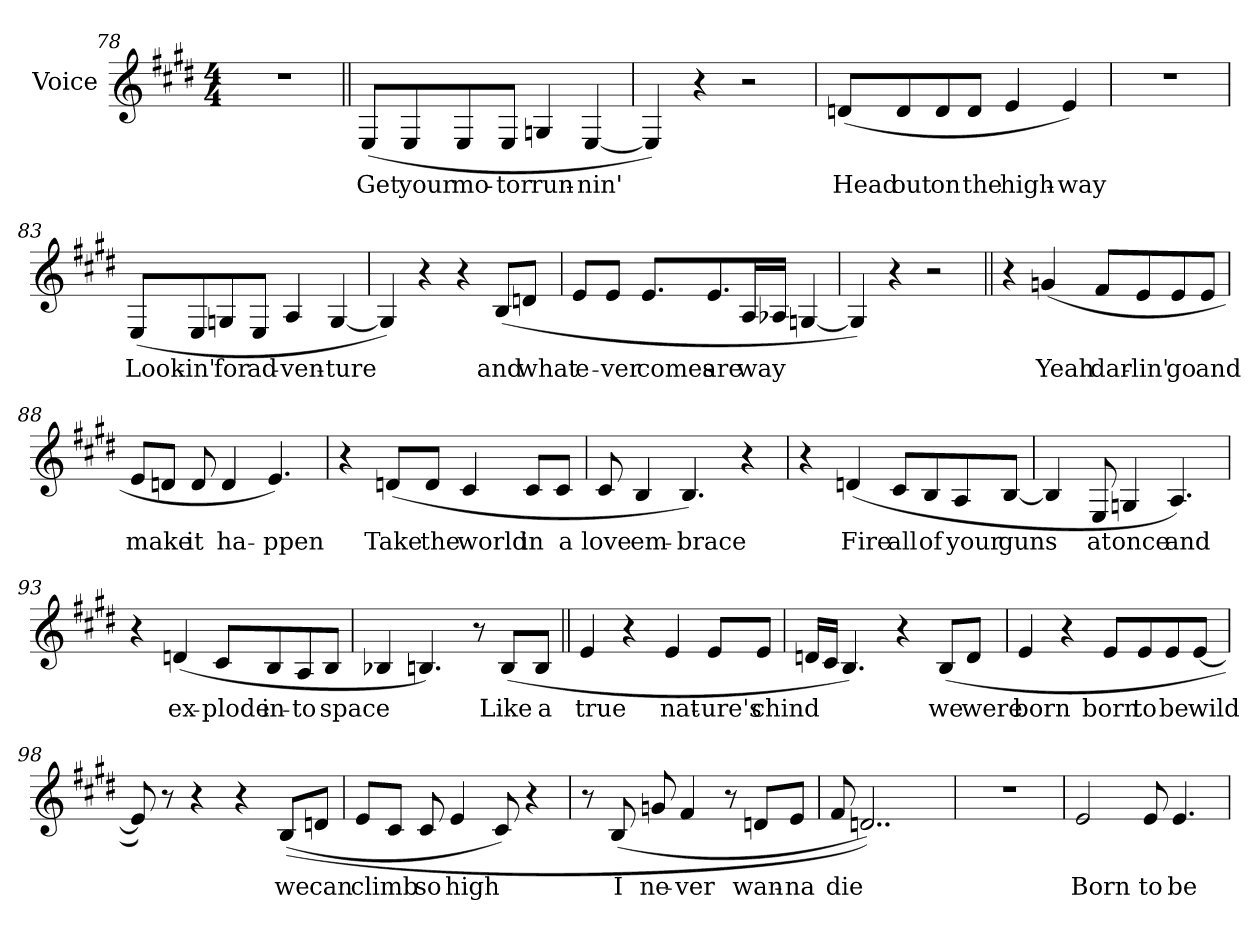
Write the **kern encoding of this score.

**kern	**text
*part1	*part1
*staff1	*staff1
*I"Voice	*
*I'Voice	*
*clefG2	*
*k[f#c#g#d#]	*
*E:	*
*M4/4	*
=78	=78
1r	.
=79||	=79||
!	!LO:LY:b:color=#000000
(8Ei/L	Get
!	!LO:LY:b:color=#000000
8Ei/	your
!	!LO:LY:b:color=#000000
8Ei/	mo-
!	!LO:LY:b:color=#000000
8Ei/J	-tor
!	!LO:LY:b:color=#000000
4Gni/	run-
!	!LO:LY:b:color=#000000
[4Ei/	-nin'
=80	=80
4Ei/])	.
4r	.
2r	.
!!LO:LB:g=z
=81	=81
!	!LO:LY:b:color=#000000
(8dni/L	Head
!	!LO:LY:b:color=#000000
8di/	out
!	!LO:LY:b:color=#000000
8di/	on
!	!LO:LY:b:color=#000000
8di/J	the
!	!LO:LY:b:color=#000000
4ei/	high-
!	!LO:LY:b:color=#000000
4ei/)	-way
=82	=82
1r	.
=83	=83
!	!LO:LY:b:color=#000000
(8Ei/L	Look-
!	!LO:LY:b:color=#000000
8Ei/	-in'
!	!LO:LY:b:color=#000000
8Gni/	for
!	!LO:LY:b:color=#000000
8Ei/J	ad-
!	!LO:LY:b:color=#000000
4Ai/	-ven-
!	!LO:LY:b:color=#000000
[4Gi/	-ture
=84	=84
4Gi/])	.
4r	.
4r	.
!	!LO:LY:b:color=#000000
(8Bi/L	and
!	!LO:LY:b:color=#000000
8dni/J	what
!!LO:LB:g=z
=85	=85
!	!LO:LY:b:color=#000000
8ei/L	e-
!	!LO:LY:b:color=#000000
8ei/J	-ver
!	!LO:LY:b:color=#000000
8.ei/L	comes
!	!LO:LY:b:color=#000000
8.ei/	are
!	!LO:LY:b:color=#000000
16Ai/L	way
16A-Xi/JJ	.
[4Gni/	.
=86	=86
4Gi/])	.
4r	.
2r	.
=87||	=87||
4r	.
!	!LO:LY:b:color=#000000
(4gni/	Yeah
!	!LO:LY:b:color=#000000
8f#i/L	dar-
!	!LO:LY:b:color=#000000
8ei/	-lin'
!	!LO:LY:b:color=#000000
8ei/	go
!	!LO:LY:b:color=#000000
8ei/J	and
=88	=88
!	!LO:LY:b:color=#000000
8ei/L	make
8dni/J	.
!	!LO:LY:b:color=#000000
8di/	it
!	!LO:LY:b:color=#000000
4di/	ha-
!	!LO:LY:b:color=#000000
4.ei/)	-ppen
!!LO:LB:g=z
=89	=89
4r	.
!	!LO:LY:b:color=#000000
(8dni/L	Take
!	!LO:LY:b:color=#000000
8di/J	the
!	!LO:LY:b:color=#000000
4c#i/	world
!	!LO:LY:b:color=#000000
8c#i/L	in
!	!LO:LY:b:color=#000000
8c#i/J	a
=90	=90
!	!LO:LY:b:color=#000000
8c#i/	love
!	!LO:LY:b:color=#000000
4Bi/	em-
!	!LO:LY:b:color=#000000
4.Bi/)	-brace
4r	.
=91	=91
4r	.
!	!LO:LY:b:color=#000000
(4dni/	Fire
!	!LO:LY:b:color=#000000
8c#i/L	all
!	!LO:LY:b:color=#000000
8Bi/	of
!	!LO:LY:b:color=#000000
8Ai/	your
!	!LO:LY:b:color=#000000
[8Bi/J	guns
=92	=92
4Bi/]	.
!	!LO:LY:b:color=#000000
8Ei/	at
!	!LO:LY:b:color=#000000
4Gni/	once
!	!LO:LY:b:color=#000000
4.Ai/)	and
!!LO:LB:g=z
=93	=93
4r	.
!	!LO:LY:b:color=#000000
(4dni/	ex-
!	!LO:LY:b:color=#000000
8c#i/L	-plode
!	!LO:LY:b:color=#000000
8Bi/	in-
!	!LO:LY:b:color=#000000
8Ai/	-to
!	!LO:LY:b:color=#000000
8Bi/J	space
=94	=94
4B-Xi/	.
4.Bni/)	.
8r	.
!	!LO:LY:b:color=#000000
(8Bi/L	Like
!	!LO:LY:b:color=#000000
8Bi/J	a
=95||	=95||
!	!LO:LY:b:color=#000000
4ei/	true
4r	.
!	!LO:LY:b:color=#000000
4ei/	nat-
!	!LO:LY:b:color=#000000
8ei/L	-ure's
!	!LO:LY:b:color=#000000
8ei/J	chind
=96	=96
16dni/LL	.
16c#i/JJ	.
4.Bi/)	.
4r	.
!	!LO:LY:b:color=#000000
(8Bi/L	we
!	!LO:LY:b:color=#000000
8di/J	were
!!LO:PB:g=z
=97	=97
!	!LO:LY:b:color=#000000
4ei/	born
4r	.
!	!LO:LY:b:color=#000000
8ei/L	born
!	!LO:LY:b:color=#000000
8ei/	to
!	!LO:LY:b:color=#000000
8ei/	be
!	!LO:LY:b:color=#000000
[8ei/J	wild
=98	=98
8ei/])	.
8r	.
4r	.
4r	.
!	!LO:LY:b:color=#000000
((8Bi/L	we
!	!LO:LY:b:color=#000000
8dni/J	can
=99	=99
!	!LO:LY:b:color=#000000
8ei/L	climb
8c#i/J	.
!	!LO:LY:b:color=#000000
8c#i/	so
!	!LO:LY:b:color=#000000
4ei/	high
8c#i/)	.
4r	.
=100	=100
8r	.
!	!LO:LY:b:color=#000000
(8Bi/	I
!	!LO:LY:b:color=#000000
8gni/	ne-
!	!LO:LY:b:color=#000000
4f#i/	-ver
8r	.
!	!LO:LY:b:color=#000000
8dni/L	wan-
!	!LO:LY:b:color=#000000
8ei/J	-na
!!LO:LB:g=z
=101	=101
!	!LO:LY:b:color=#000000
8f#i/	die
2..dni/))	.
=102	=102
1r	.
=103	=103
!	!LO:LY:b:color=#000000
2ei/	Born
!	!LO:LY:b:color=#000000
8ei/	to
!	!LO:LY:b:color=#000000
4.ei/	be
=	=
*-	*-
